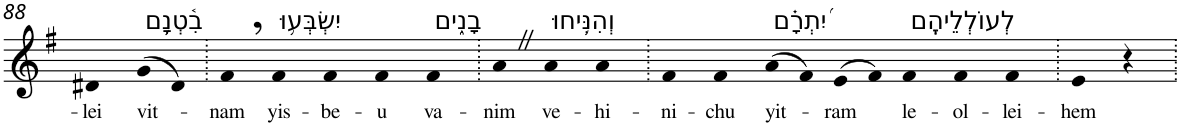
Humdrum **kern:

**kern	**text
*part1	*part1
*staff1	*staff1
*I"Piano	*
*I'Pno	*
!!LO:PB:g=z
*clefG2	*
*k[f#]	*
*G:	*
=88	=88
!	!LO:LY:b
4d#X	-lei
!LO:TX:a:t=בִ֫טְנָ֥ם	!
!	!LO:LY:b
(>8g	vit-
8d#)	.
=89.	=89.
!	!LO:LY:b
4f#,	-nam
!LO:TX:a:t=יִשְׂבְּע֥וּ	!
!	!LO:LY:b
4f#	yis-
!	!LO:LY:b
4f#	-be-
!	!LO:LY:b
4f#	-u
!LO:TX:a:t=בָנִ֑ים	!
!	!LO:LY:b
4f#	va-
=90.	=90.
!	!LO:LY:b
4aZ	-nim
!LO:TX:a:t=וְהִנִּ֥יחוּ	!
!	!LO:LY:b
4a	ve-
!	!LO:LY:b
4a	-hi-
=91.	=91.
!	!LO:LY:b
4f#	-ni-
!	!LO:LY:b
4f#	-chu
!LO:TX:a:t=יִ֝תְרָ֗ם	!
!	!LO:LY:b
(>8a	yit-
8f#)	.
!	!LO:LY:b
(>8e	-ram
8f#)	.
!LO:TX:a:t=לְעוֹלְלֵיהֶֽם	!
!	!LO:LY:b
4f#	le-
!	!LO:LY:b
4f#	-ol-
!	!LO:LY:b
4f#	-lei-
=92.	=92.
!	!LO:LY:b
4e	-hem
4r	.
=.	=.
*-	*-
